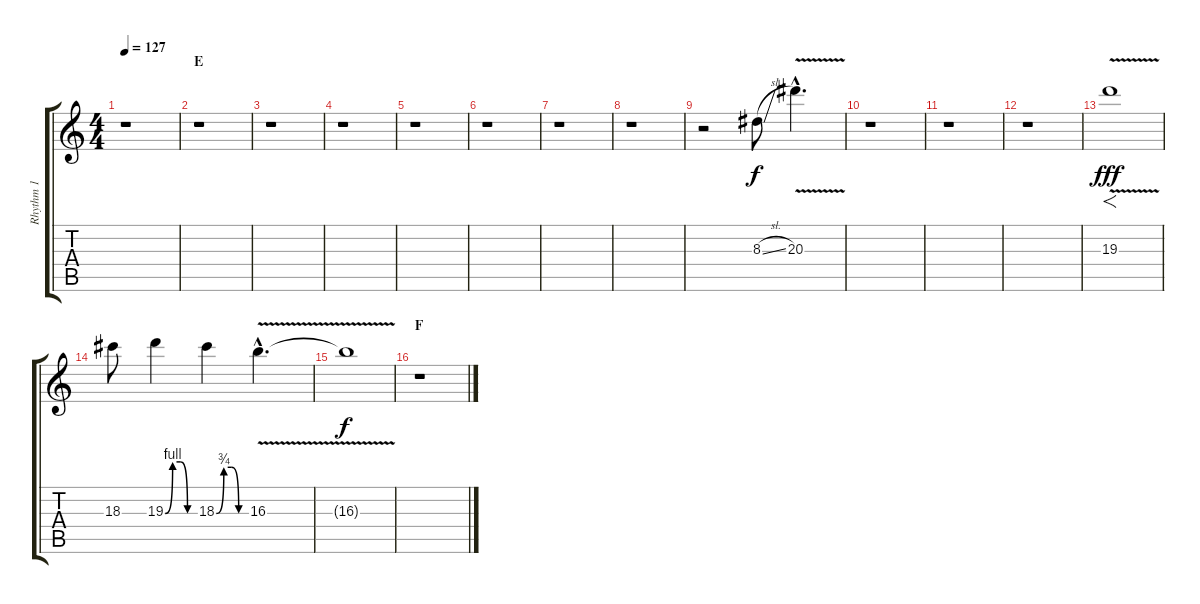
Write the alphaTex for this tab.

\track ("Rhythm 1" "Rhythm 1") {instrument distortionguitar}
\staff {score tabs}
\tuning (E4 B3 G3 D3 A2 E2) {hide}
\ts (4 4)
\tempo 127
\clef g2
\ks c
r.1{dy fff} |
\section ("" "E")
r.1 |
r.1 |
r.1 |
r.1 |
r.1 |
r.1 |
r.1 |
r.2 8.3{sl}.8{dy f} 20.3{v hac}.4{d} |
r.1 |
r.1 |
r.1 |
19.3{v}.1{f dy fff} |
18.3.8 19.3{be (custom 0 0 15 4 30 4 45 0 60 0)}.4 18.3{be (custom 0 0 15 3 30 3 45 0 60 0)}.4 16.3{v hac}.4{d} |
16.3{t}.1{dy f} |
\section ("" "F")
r.1
